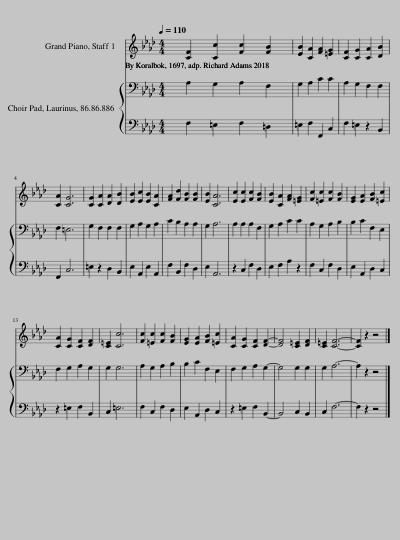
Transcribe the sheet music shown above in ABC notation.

X:1
%%score 1 { 2 | 3 }
L:1/8
Q:1/4=110
M:4/4
I:linebreak $
K:Ab
V:1 treble
V:2 bass
V:3 bass
V:1
 [CF]2 [Cc]2 [Fc]2 [FB]2 | [EB]2 [CA]2 [FA]2 [=EG]2 | [CF]2 [CG]2 [CA]2 [DB]2 |$ [CA]2 [CG]6 | [CG]2 [CA]2 [DA]2 [DB]2 | %5
 [EB]2 [Ec]2 [EB]2 [CA]2 | [FA]2 [Fd]2 [FB]2 [FB]2 | [EB]2 [CA]6 | [Ec]2 [Ec]2 [Fc]2 [FB]2 | [EB]2 [CA]2 [FA]2 [=EG]2 | %10
 [Fc]2 [=Ec]2 [Fc]2 [FB]2 | [EG]2 [EA]2 [FB]2 [=Ec]2 |$ [CA]2 [CG]2 [CF]2 [DF]2 | [C=E]2 [Cc]6 | [Fc]2 [=Ec]2 [Fc]2 [FB]2 | %15
 [EG]2 [EA]2 [FB]2 [=Ec]2 | [CA]2 [CG]2 [CF]2 [DF]2- | [DF]4 [C=E]2 [DF]2 | [C=E]2 [CF]6- | [CF]2 z2 z4 |] %20
V:2
 A,2 G,2 A,2 F,2 | G,2 A,2 C2 C2 | A,2 G,2 F,2 F,2 |$ F,2 =E,6 | G,2 F,2 F,2 F,2 | %5
 G,2 A,2 G,2 A,2 | C2 B,2 A,2 A,2 | G,2 A,6 | A,2 A,2 A,2 F,2 | G,2 A,2 C2 C2 | %10
 A,2 G,2 A,2 B,2 | B,2 C2 F,2 E,2 |$ F,2 G,2 A,2 G,2 | G,2 G,6 | A,2 G,2 A,2 B,2 | %15
 B,2 C2 F,2 E,2 | F,2 G,2 A,2 G,2- | G,4 G,2 G,2 | G,2 A,6- | A,2 z2 z4 |] %20
V:3
 F,2 =E,2 F,2 =D,2 | =E,2 F,2 F,,2 C,2 | F,2 =E,2 z2 B,,2 |$ F,,2 C,6 | =E,2 z2 D,2 B,,2 | %5
 E,2 A,,2 E,2 A,,2 | F,2 B,,2 F,2 D,2 | E,2 A,,6 | z2 C,2 F,2 D,2 | E,2 F,2 A,2 z2 | %10
 F,2 C,2 F,2 D,2 | E,2 A,,2 D,2 C,2 |$ z2 =E,2 F,2 B,,2 | C,2 =E,6 | F,2 C,2 F,2 D,2 | %15
 E,2 A,,2 D,2 C,2 | z2 =E,2 F,2 B,,2- | B,,4 C,2 B,,2 | C,2 F,6- | F,2 z2 z4 |] %20
